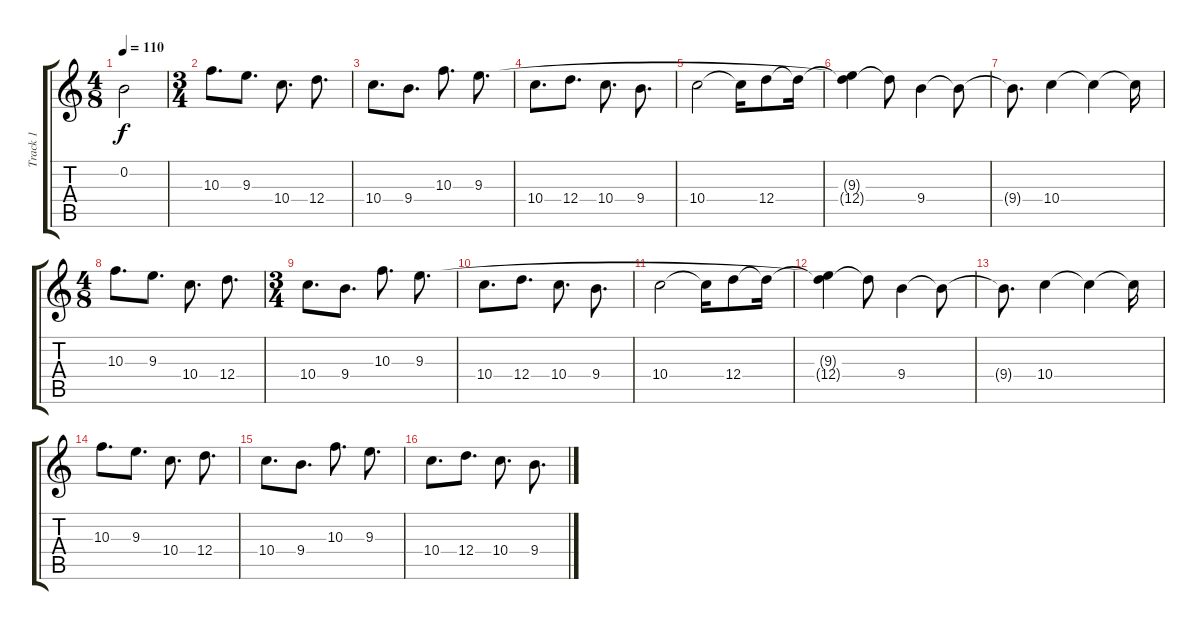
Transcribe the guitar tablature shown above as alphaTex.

\track ("Track 1" "Track 1") {instrument electricguitarclean}
\staff {score tabs}
\tuning (E4 B3 G3 D3 A2 D2) {hide}
\ts (4 8)
\tempo 110
\clef g2
\ks c
0.2{t}.2{dy f} |
\ts (3 4)
10.3.8{d instrument electricguitarclean} 9.3.8{d} 10.4.8{d} 12.4.8{d} |
10.4.8{d} 9.4.8{d} 10.3.8{d} 9.3.8{d} |
10.4.8{d} 12.4.8{d} 10.4.8{d} 9.4.8{d} |
10.4.2 10.4{t}.16 12.4.8 12.4{t}.16 |
(9.3{t} 12.4{t}).4 12.4{t}.8 9.4.4 9.4{t}.8 |
9.4{t}.8{d} 10.4.4 10.4{t}.4 10.4{t}.16 |
\ts (4 8)
10.3.8{d} 9.3.8{d} 10.4.8{d} 12.4.8{d} |
\ts (3 4)
10.4.8{d} 9.4.8{d} 10.3.8{d} 9.3.8{d} |
10.4.8{d} 12.4.8{d} 10.4.8{d} 9.4.8{d} |
10.4.2 10.4{t}.16 12.4.8 12.4{t}.16 |
(9.3{t} 12.4{t}).4 12.4{t}.8 9.4.4 9.4{t}.8 |
9.4{t}.8{d} 10.4.4 10.4{t}.4 10.4{t}.16 |
10.3.8{d} 9.3.8{d} 10.4.8{d} 12.4.8{d} |
10.4.8{d} 9.4.8{d} 10.3.8{d} 9.3.8{d} |
10.4.8{d} 12.4.8{d} 10.4.8{d} 9.4.8{d}
